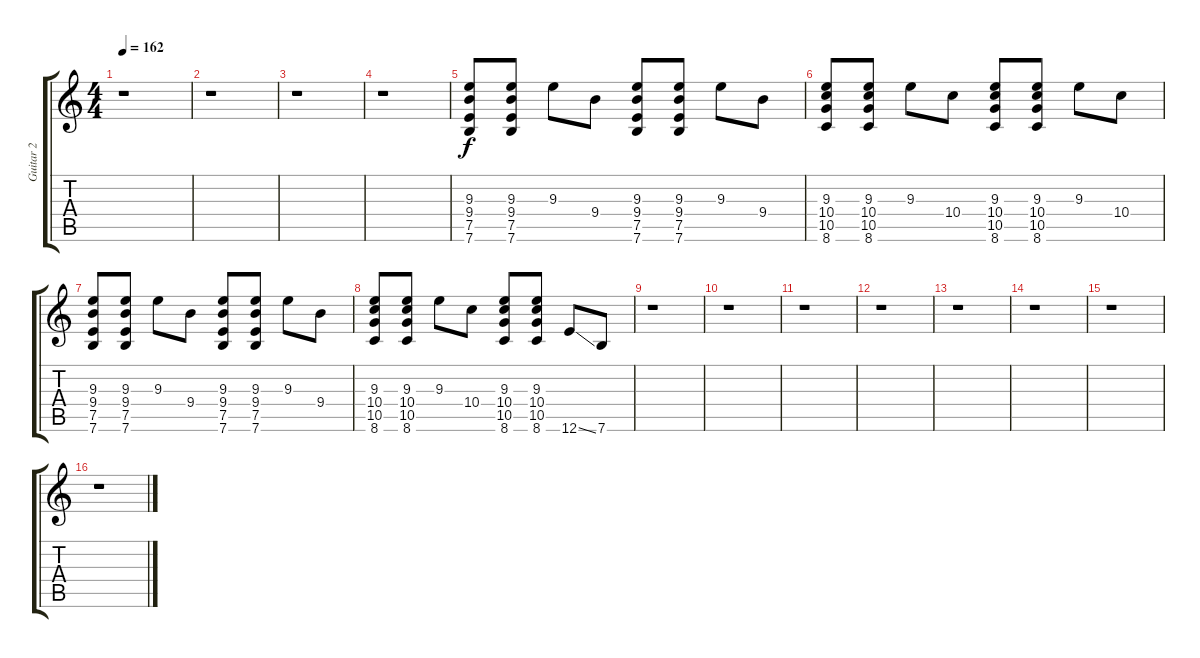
\track ("Guitar 2" "Guitar 2") {instrument distortionguitar}
\staff {score tabs}
\tuning (E4 B3 G3 D3 A2 E2) {hide}
\ts (4 4)
\tempo 162
\clef g2
\ks c
r.1{dy f} |
r.1 |
r.1 |
r.1 |
(9.3 9.4 7.5 7.6).8 (9.3 9.4 7.5 7.6).8 9.3.8 9.4.8 (9.3 9.4 7.5 7.6).8 (9.3 9.4 7.5 7.6).8 9.3.8 9.4.8 |
(9.3 10.4 10.5 8.6).8 (9.3 10.4 10.5 8.6).8 9.3.8 10.4.8 (9.3 10.4 10.5 8.6).8 (9.3 10.4 10.5 8.6).8 9.3.8 10.4.8 |
(9.3 9.4 7.5 7.6).8 (9.3 9.4 7.5 7.6).8 9.3.8 9.4.8 (9.3 9.4 7.5 7.6).8 (9.3 9.4 7.5 7.6).8 9.3.8 9.4.8 |
(9.3 10.4 10.5 8.6).8 (9.3 10.4 10.5 8.6).8 9.3.8 10.4.8 (9.3 10.4 10.5 8.6).8 (9.3 10.4 10.5 8.6).8 12.6{ss}.8 7.6.8 |
r.1 |
r.1 |
r.1 |
r.1 |
r.1 |
r.1 |
r.1 |
r.1
